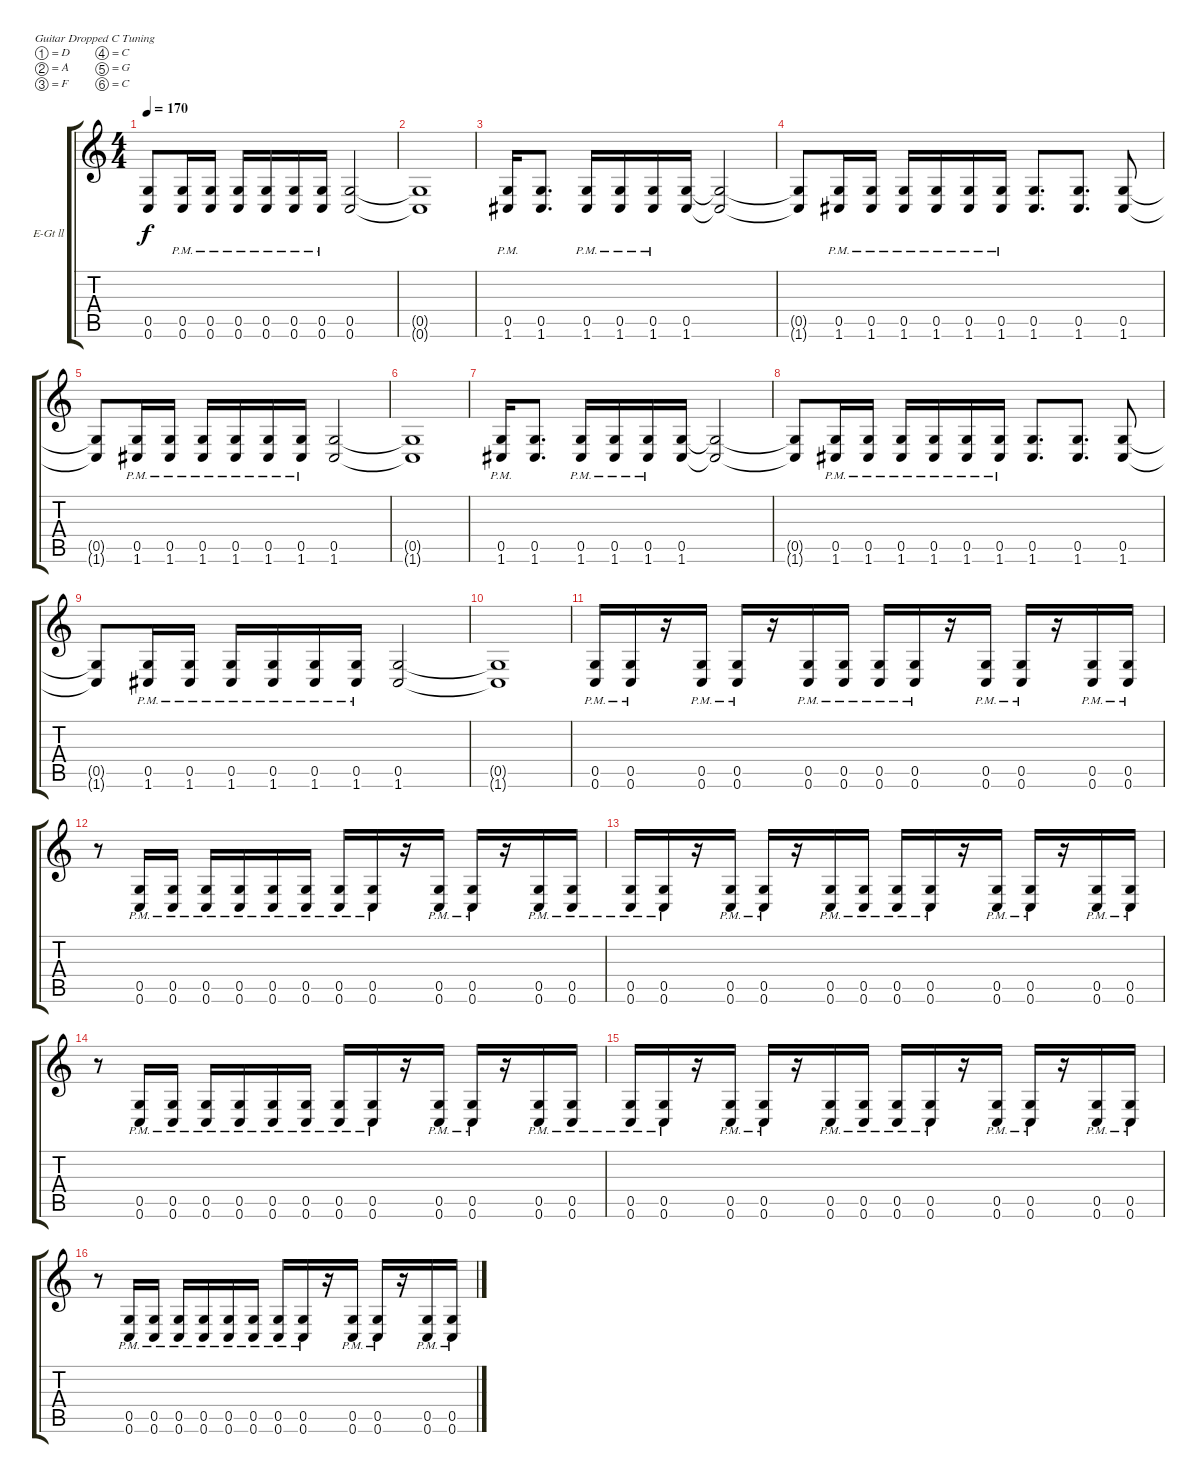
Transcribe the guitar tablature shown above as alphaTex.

\defaultSystemsLayout 4
\bracketExtendMode groupsimilarinstruments
\firstSystemTrackNameOrientation horizontal
\otherSystemsTrackNameOrientation horizontal
\track ("Guitar ll" "E-Gt ll") {instrument overdrivenguitar}
\staff {score tabs}
\tuning (D4 A3 F3 C3 G2 C2)
\ts (4 4)
\tempo 170
\clef g2
\ks c
(0.5{t} 0.6{t}).8{dy f} (0.5{pm} 0.6{pm}).16 (0.6{pm} 0.5{pm}).16 (0.6{pm} 0.5{pm}).16 (0.6{pm} 0.5{pm}).16 (0.6{pm} 0.5{pm}).16 (0.6{pm} 0.5{pm}).16 (0.6 0.5).2 |
(0.5{t} 0.6{t}).1 |
(1.6{pm} 0.5{pm}).16 (0.5 1.6).8{d} (0.5{pm} 1.6{pm}).16 (1.6{pm} 0.5{pm}).16 (1.6{pm} 0.5{pm}).16 (0.5 1.6).16 (0.5{t} 1.6{t}).2 |
(0.5{t} 1.6{t}).8 (1.6{pm} 0.5{pm}).16 (0.5{pm} 1.6{pm}).16 (0.5{pm} 1.6{pm}).16 (0.5{pm} 1.6{pm}).16 (0.5{pm} 1.6{pm}).16 (0.5{pm} 1.6{pm}).16 (0.5 1.6).8{d} (1.6 0.5).8{d} (0.5 1.6).8 |
(0.5{t} 1.6{t}).8 (0.5{pm} 1.6{pm}).16 (1.6{pm} 0.5{pm}).16 (1.6{pm} 0.5{pm}).16 (1.6{pm} 0.5{pm}).16 (1.6{pm} 0.5{pm}).16 (1.6{pm} 0.5{pm}).16 (1.6 0.5).2 |
(0.5{t} 1.6{t}).1 |
(1.6{pm} 0.5{pm}).16 (0.5 1.6).8{d} (0.5{pm} 1.6{pm}).16 (1.6{pm} 0.5{pm}).16 (1.6{pm} 0.5{pm}).16 (0.5 1.6).16 (0.5{t} 1.6{t}).2 |
(0.5{t} 1.6{t}).8 (1.6{pm} 0.5{pm}).16 (0.5{pm} 1.6{pm}).16 (0.5{pm} 1.6{pm}).16 (0.5{pm} 1.6{pm}).16 (0.5{pm} 1.6{pm}).16 (0.5{pm} 1.6{pm}).16 (0.5 1.6).8{d} (1.6 0.5).8{d} (0.5 1.6).8 |
(0.5{t} 1.6{t}).8 (0.5{pm} 1.6{pm}).16 (1.6{pm} 0.5{pm}).16 (1.6{pm} 0.5{pm}).16 (1.6{pm} 0.5{pm}).16 (1.6{pm} 0.5{pm}).16 (1.6{pm} 0.5{pm}).16 (1.6 0.5).2 |
(0.5{t} 1.6{t}).1 |
(0.6{pm} 0.5{pm}).16 (0.6{pm} 0.5{pm}).16 r.16 (0.6{pm} 0.5{pm}).16 (0.6{pm} 0.5{pm}).16 r.16 (0.6{pm} 0.5{pm}).16 (0.6{pm} 0.5{pm}).16 (0.6{pm} 0.5{pm}).16 (0.6{pm} 0.5{pm}).16 r.16 (0.6{pm} 0.5{pm}).16 (0.6{pm} 0.5{pm}).16 r.16 (0.5{pm} 0.6{pm}).16 (0.5{pm} 0.6{pm}).16 |
r.8 (0.6{pm} 0.5{pm}).16 (0.6{pm} 0.5{pm}).16 (0.6{pm} 0.5{pm}).16 (0.6{pm} 0.5{pm}).16 (0.6{pm} 0.5{pm}).16 (0.6{pm} 0.5{pm}).16 (0.6{pm} 0.5{pm}).16 (0.6{pm} 0.5{pm}).16 r.16 (0.5{pm} 0.6{pm}).16 (0.6{pm} 0.5{pm}).16 r.16 (0.5{pm} 0.6{pm}).16 (0.5{pm} 0.6{pm}).16 |
(0.6{pm} 0.5{pm}).16 (0.6{pm} 0.5{pm}).16 r.16 (0.6{pm} 0.5{pm}).16 (0.6{pm} 0.5{pm}).16 r.16 (0.6{pm} 0.5{pm}).16 (0.6{pm} 0.5{pm}).16 (0.6{pm} 0.5{pm}).16 (0.6{pm} 0.5{pm}).16 r.16 (0.6{pm} 0.5{pm}).16 (0.6{pm} 0.5{pm}).16 r.16 (0.5{pm} 0.6{pm}).16 (0.5{pm} 0.6{pm}).16 |
r.8 (0.6{pm} 0.5{pm}).16 (0.6{pm} 0.5{pm}).16 (0.6{pm} 0.5{pm}).16 (0.6{pm} 0.5{pm}).16 (0.6{pm} 0.5{pm}).16 (0.6{pm} 0.5{pm}).16 (0.6{pm} 0.5{pm}).16 (0.6{pm} 0.5{pm}).16 r.16 (0.5{pm} 0.6{pm}).16 (0.6{pm} 0.5{pm}).16 r.16 (0.5{pm} 0.6{pm}).16 (0.5{pm} 0.6{pm}).16 |
(0.6{pm} 0.5{pm}).16 (0.6{pm} 0.5{pm}).16 r.16 (0.6{pm} 0.5{pm}).16 (0.6{pm} 0.5{pm}).16 r.16 (0.6{pm} 0.5{pm}).16 (0.6{pm} 0.5{pm}).16 (0.6{pm} 0.5{pm}).16 (0.6{pm} 0.5{pm}).16 r.16 (0.6{pm} 0.5{pm}).16 (0.6{pm} 0.5{pm}).16 r.16 (0.5{pm} 0.6{pm}).16 (0.5{pm} 0.6{pm}).16 |
r.8 (0.6{pm} 0.5{pm}).16 (0.6{pm} 0.5{pm}).16 (0.6{pm} 0.5{pm}).16 (0.6{pm} 0.5{pm}).16 (0.6{pm} 0.5{pm}).16 (0.6{pm} 0.5{pm}).16 (0.6{pm} 0.5{pm}).16 (0.6{pm} 0.5{pm}).16 r.16 (0.5{pm} 0.6{pm}).16 (0.6{pm} 0.5{pm}).16 r.16 (0.5{pm} 0.6{pm}).16 (0.5{pm} 0.6{pm}).16
